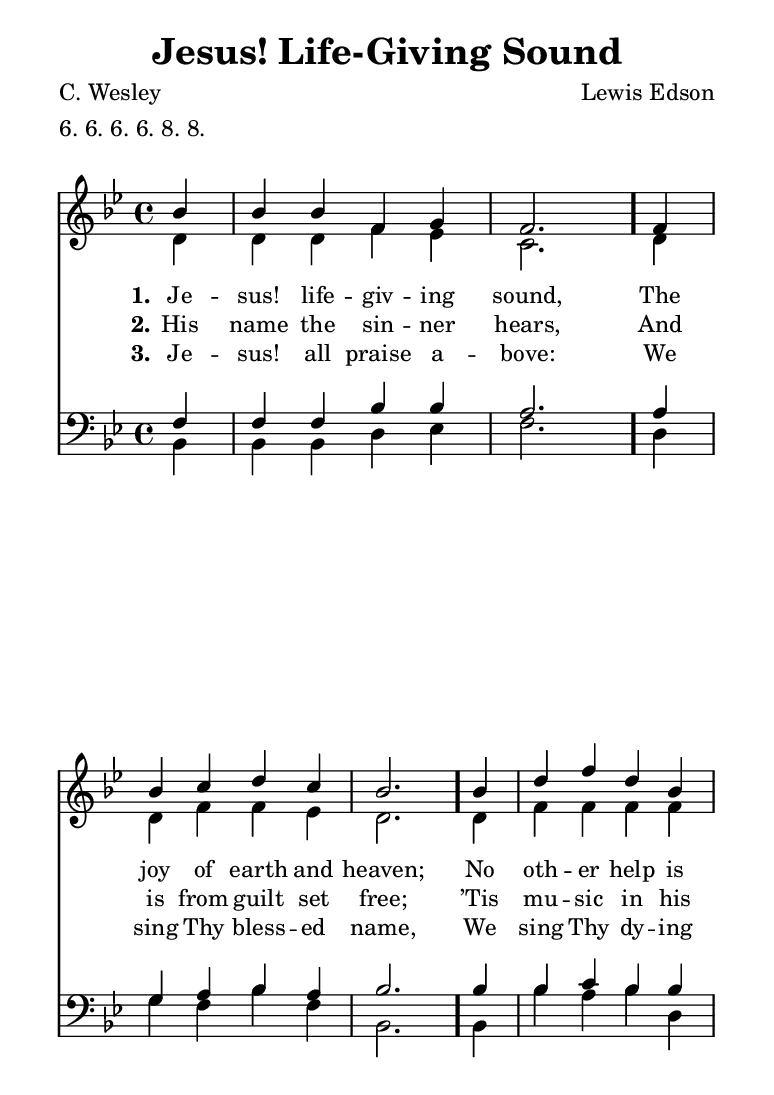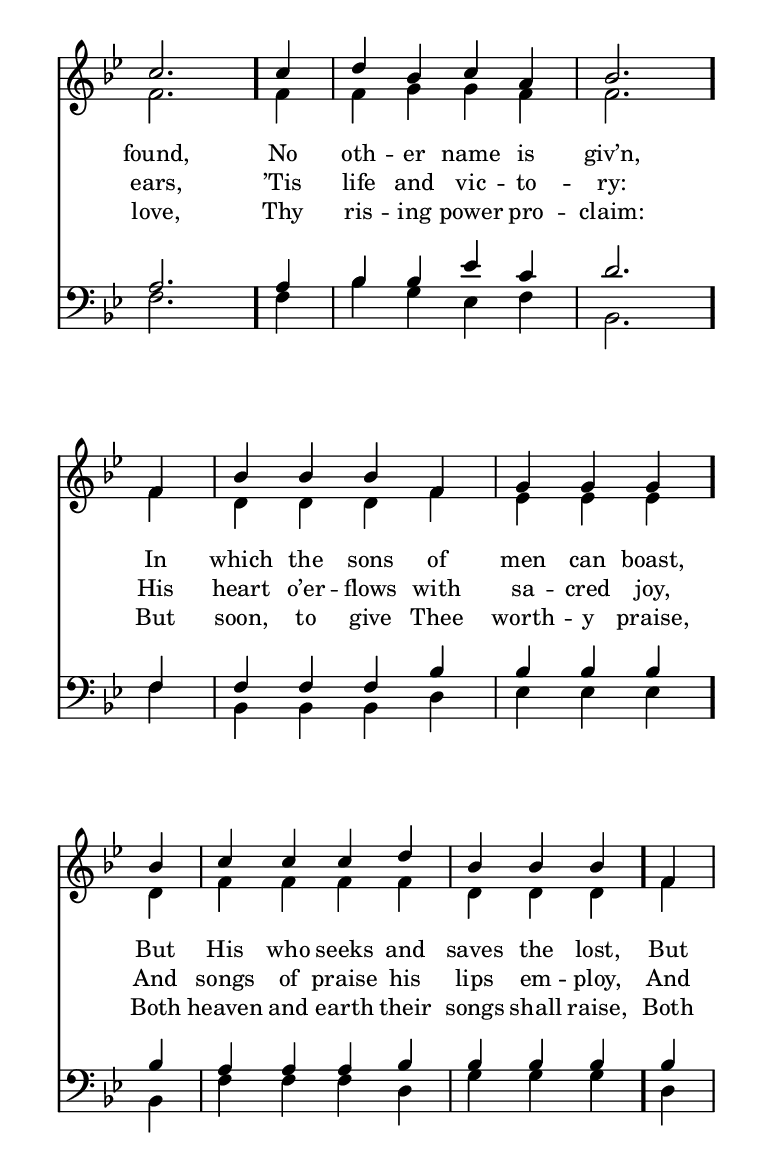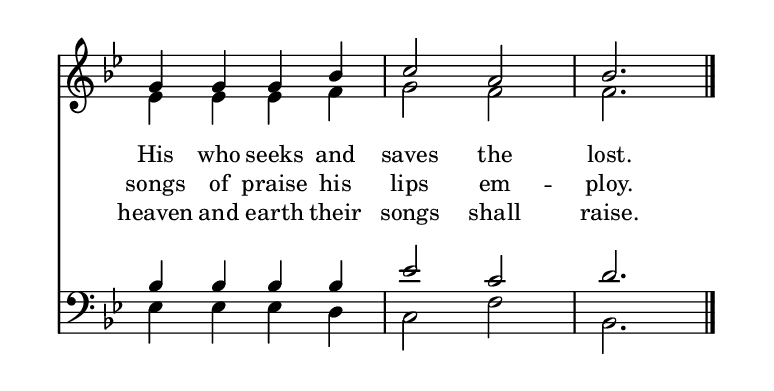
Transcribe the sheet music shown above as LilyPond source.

\include "common/global.ily"
\paper {
  \include "common/paper.ily"
  %ragged-bottom = ##t
  ragged-last-bottom = ##t
  %systems-per-page = ##f
  %page-count = ##f
}

\header{
  hymnnumber = "153"
  title = "Jesus! Life-Giving Sound"
  tunename = "Lenox"
  meter = "6. 6. 6. 6. 8. 8."
  poet = "C. Wesley"
  composer = "Lewis Edson"
  %copyright = ""
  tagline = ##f
}

global = {
  \include "common/overrides.ily"
  %\override Staff.TimeSignature.style = #'() % original uses 'c' instead of 4/4 here, unusually
  \time 4/4
  \override Score.MetronomeMark.transparent = ##t % hide all fermata changes too
  \tempo 4=88
  \key bes \major
  \partial 4
  \autoBeamOff
}

notesSoprano = {
\global
\relative c'' {

  bes4 | bes bes f g | f2.
  f4 | bes c d c | bes2.
  bes4 | d f d bes | c2.
  c4 | d bes c a | bes2.
  f4 | bes bes bes f | g g g
  bes | c c c d | bes bes bes
  f | g g g bes | c2 a | bes2.

  \bar "|."

}
}

notesAlto = {
\global
\relative e' {

  d4 | d d f ees | c2.
  d4 | d f f ees | d2.
  d4 | f f f f | f2.
  f4 | f g g f | f2.
  f4 | d d d f | ees ees ees
  d | f f f f | d d d
  f | ees ees ees f | g2 f | f2.

}
}

notesTenor = {
\global
\relative a {

  f4 | f f bes bes | a2.
  a4 | g a bes a | bes2.
  bes4 | bes c bes bes | a2.
  a4 | bes bes ees c | d2.
  f,4 | f f f bes | bes bes bes
  bes | a a a bes | bes bes bes
  bes | bes bes bes bes | ees2 c | d2.

}
}

notesBass = {
\global
\relative f, {

  bes4 | bes bes d ees | f2.
  d4 | g f bes f | bes,2.
  bes4 | bes' a bes d, | f2.
  f4 | bes g ees f | bes,2.
  f'4 | bes, bes bes d | ees ees ees
  bes | f' f f d | g g g
  d | ees ees ees d | c2 f | bes,2.

}
}

wordsA = \lyricmode {
\set stanza = "1."

Je -- sus! life -- giv -- ing sound, \bar "."
The joy of earth and heaven; \bar "."
No oth -- er help is found, \bar "."
No oth -- er name is giv’n, \bar "." \break
In which the sons of men can boast, \bar "."
%{HIDE>%}But His who seeks and saves the lost, \bar "." %{<HIDE%}
But His who seeks and saves the lost. \bar "."

}

wordsB = \lyricmode {
\set stanza = "2."

His name the sin -- ner hears,
And is from guilt set free;
’Tis mu -- sic in his ears,
’Tis life and vic -- to -- ry:
His heart o’er -- flows with sa -- cred joy,
%{HIDE>%}And songs of praise his lips em -- ploy, %{<HIDE%}
And songs of praise his lips em -- ploy.

}

wordsC = \lyricmode {
\set stanza = "3."

Je -- sus! all praise a -- bove:
We sing Thy bless -- ed name,
We sing Thy dy -- ing love,
Thy ris -- ing power pro -- claim:
But soon, to give Thee worth -- y praise,
%{HIDE>%}Both heaven and earth their songs shall raise, %{<HIDE%}
Both heaven and earth their songs shall raise.

}

\score {
  \context ChoirStaff <<
    \context Staff = upper <<
      \set ChoirStaff.systemStartDelimiter = #'SystemStartBar
      \context Voice  = sopranos { \voiceOne << \notesSoprano >> }
      \context Voice  = altos { \voiceTwo << \notesAlto >> }
      \context Lyrics = one   \lyricsto sopranos \wordsA
      \context Lyrics = two   \lyricsto sopranos \wordsB
      \context Lyrics = three \lyricsto sopranos \wordsC
    >>
    \context Staff = men <<
      \clef bass
      \context Voice  = tenors { \voiceOne << \notesTenor >> }
      \context Voice  = basses { \voiceTwo << \notesBass >> }
    >>
  >>
  \layout {
    \include "common/layout.ily"
  }
  \midi{
    \include "common/midi.ily"
  }
}

\version "2.18.0"  % necessary for upgrading to future LilyPond versions.

% vi:set et ts=2 sw=2 ai nocindent syntax=lilypond:
